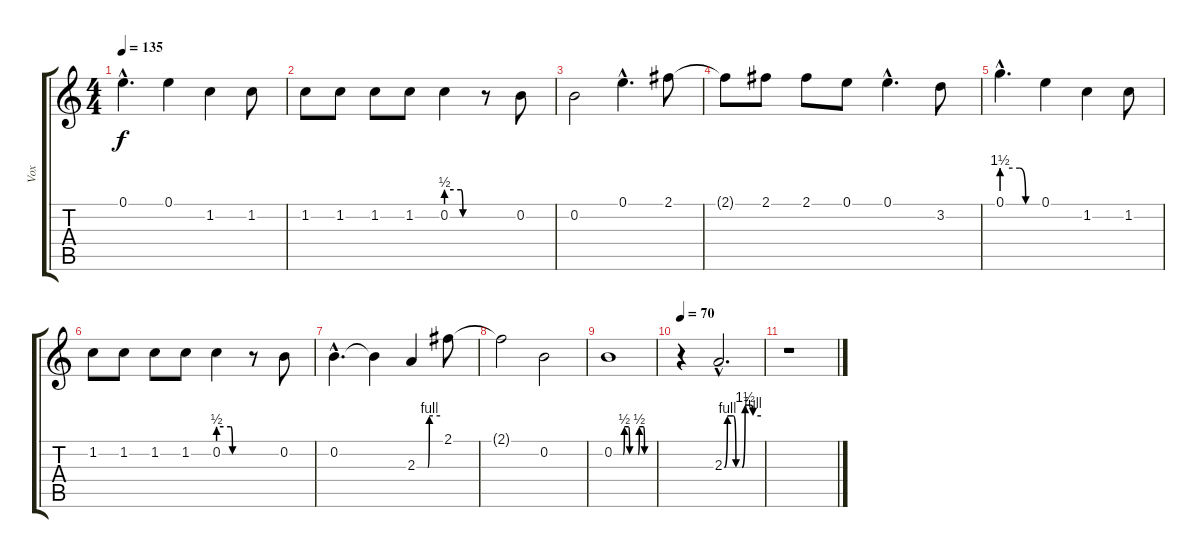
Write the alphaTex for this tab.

\track ("Vox" "Vox") {instrument acousticguitarnylon}
\staff {score tabs}
\tuning (E4 B3 G3 D3 A2 E2) {hide}
\ts (4 4)
\tempo 135
\clef g2
\ks c
0.1{hac t}.4{d dy f} 0.1.4 1.2.4 1.2.8 |
1.2.8 1.2.8 1.2.8 1.2.8 0.2{be (custom 0 2 28 2 32 0 60 0)}.4 r.8 0.2.8 |
0.2.2 0.1{hac}.4{d} 2.1.8 |
2.1{t}.8 2.1.8 2.1.8 0.1.8 0.1{hac}.4{d} 3.2.8 |
0.1{be (custom 0 6 30 6 40 0 60 0) hac}.4{d} 0.1.4 1.2.4 1.2.8 |
1.2.8 1.2.8 1.2.8 1.2.8 0.2{be (custom 0 2 28 2 32 0 60 0)}.4 r.8 0.2.8 |
0.2{hac}.4{d} 0.2{t}.4 2.3{be (custom 0 0 28 0 32 4 60 4)}.4 2.1.8 |
2.1{t}.2 0.2.2 |
0.2{be (custom 0 0 14 0 16 2 22 2 24 0 30 0 37 0 39 2 45 2 47 0 60 0)}.1 |
\tempo 70
r.4 2.3{be (custom 0 0 5 4 15 4 19 0 29 0 34 6 43 6 47 4 60 4) hac}.2{d} |
r.1
